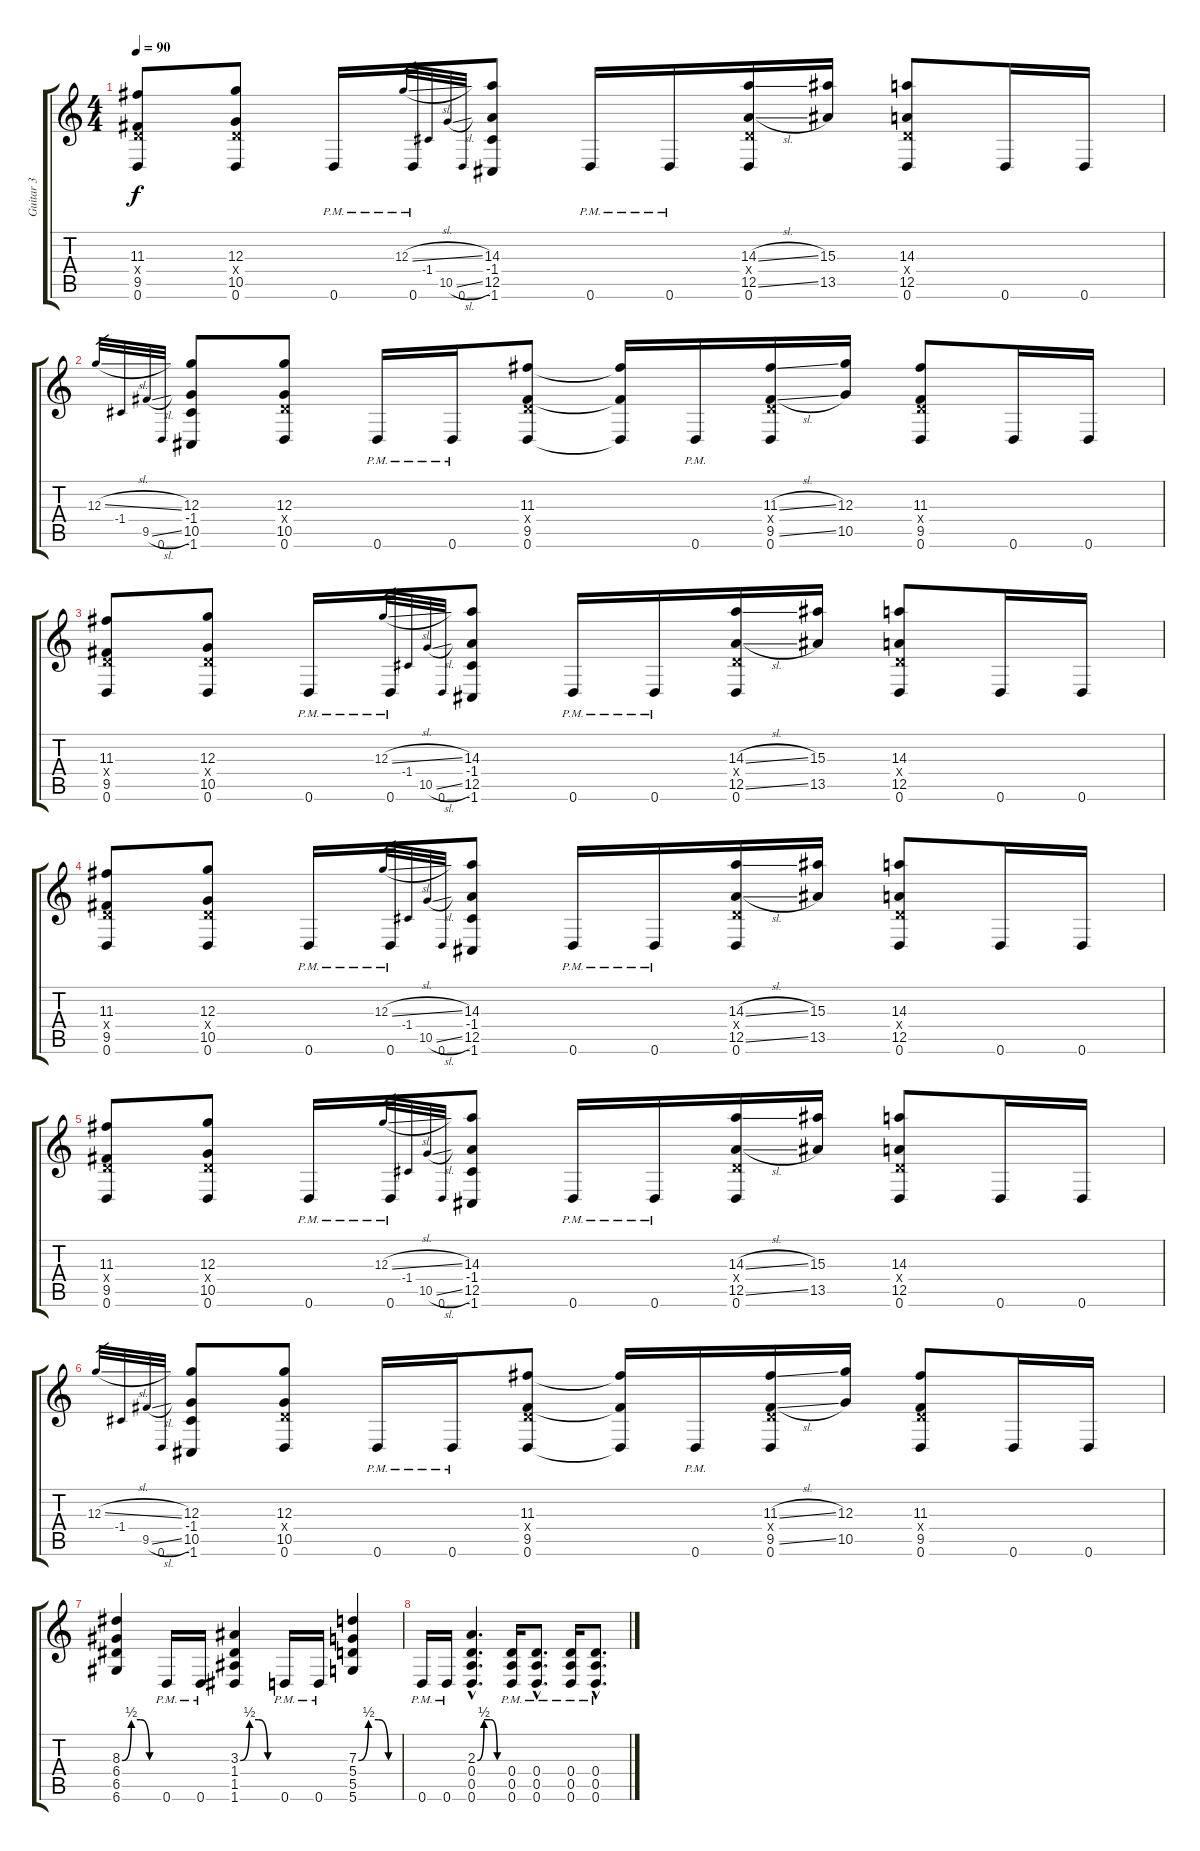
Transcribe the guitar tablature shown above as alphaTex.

\track ("Guitar 3" "Guitar 3") {instrument distortionguitar}
\staff {score tabs}
\tuning (E4 B3 G3 D3 A2 D2) {hide}
\ts (4 4)
\tempo 90
\clef g2
\ks c
(11.3 0.4{x} 9.5 0.6).8{dy f} (12.3 0.4{x} 10.5 0.6).8 0.6{pm}.16 0.6{pm}.16 12.3{sl}.32{gr} -1.4.32{gr} 10.5{sl}.32{gr} 0.6.32{gr} (14.3 -1.4 12.5 -1.6).8 0.6{pm}.16 0.6{pm}.16 (14.3{sl} 0.4{x} 12.5{sl} 0.6).16 (15.3 13.5).16 (14.3 0.4{x} 12.5 0.6).8 0.6.16 0.6.16 |
12.3{sl}.32{gr} -1.4.32{gr} 9.5{sl}.32{gr} 0.6.32{gr} (12.3 -1.4 10.5 -1.6).8 (12.3 0.4{x} 10.5 0.6).8 0.6{pm}.16 0.6{pm}.16 (11.3 0.4{x} 9.5 0.6).8 (11.3{t} 9.5{t} 0.6{t}).16 0.6{pm}.16 (11.3{sl} 0.4{x} 9.5{sl} 0.6).16 (12.3 10.5).16 (11.3 0.4{x} 9.5 0.6).8 0.6.16 0.6.16 |
(11.3 0.4{x} 9.5 0.6).8 (12.3 0.4{x} 10.5 0.6).8 0.6{pm}.16 0.6{pm}.16 12.3{sl}.32{gr} -1.4.32{gr} 10.5{sl}.32{gr} 0.6.32{gr} (14.3 -1.4 12.5 -1.6).8 0.6{pm}.16 0.6{pm}.16 (14.3{sl} 0.4{x} 12.5{sl} 0.6).16 (15.3 13.5).16 (14.3 0.4{x} 12.5 0.6).8 0.6.16 0.6.16 |
(11.3 0.4{x} 9.5 0.6).8 (12.3 0.4{x} 10.5 0.6).8 0.6{pm}.16 0.6{pm}.16 12.3{sl}.32{gr} -1.4.32{gr} 10.5{sl}.32{gr} 0.6.32{gr} (14.3 -1.4 12.5 -1.6).8 0.6{pm}.16 0.6{pm}.16 (14.3{sl} 0.4{x} 12.5{sl} 0.6).16 (15.3 13.5).16 (14.3 0.4{x} 12.5 0.6).8 0.6.16 0.6.16 |
(11.3 0.4{x} 9.5 0.6).8 (12.3 0.4{x} 10.5 0.6).8 0.6{pm}.16 0.6{pm}.16 12.3{sl}.32{gr} -1.4.32{gr} 10.5{sl}.32{gr} 0.6.32{gr} (14.3 -1.4 12.5 -1.6).8 0.6{pm}.16 0.6{pm}.16 (14.3{sl} 0.4{x} 12.5{sl} 0.6).16 (15.3 13.5).16 (14.3 0.4{x} 12.5 0.6).8 0.6.16 0.6.16 |
12.3{sl}.32{gr} -1.4.32{gr} 9.5{sl}.32{gr} 0.6.32{gr} (12.3 -1.4 10.5 -1.6).8 (12.3 0.4{x} 10.5 0.6).8 0.6{pm}.16 0.6{pm}.16 (11.3 0.4{x} 9.5 0.6).8 (11.3{t} 9.5{t} 0.6{t}).16 0.6{pm}.16 (11.3{sl} 0.4{x} 9.5{sl} 0.6).16 (12.3 10.5).16 (11.3 0.4{x} 9.5 0.6).8 0.6.16 0.6.16 |
(8.3{be (custom 0 0 15 2 30 2 45 0 60 0)} 6.4 6.5 6.6).4 0.6{pm}.16 0.6{pm}.16 (3.3{be (custom 0 0 15 2 30 2 45 0 60 0)} 1.4 1.5 1.6).4 0.6{pm}.16 0.6{pm}.16 (7.3{be (custom 0 0 15 2 30 2 45 0 60 0)} 5.4 5.5 5.6).4 |
0.6{pm}.16 0.6{pm}.16 (2.3{be (custom 0 0 15 2 30 2 45 0 60 0) hac} 0.4{hac} 0.5{hac} 0.6{hac}).4{d} (0.4{pm} 0.5{pm} 0.6{pm}).16 (0.4{hac pm} 0.5{hac pm} 0.6{hac pm}).8{d} (0.4{pm} 0.5{pm} 0.6{pm}).16 (0.4{hac pm} 0.5{hac pm} 0.6{hac pm}).8{d}
